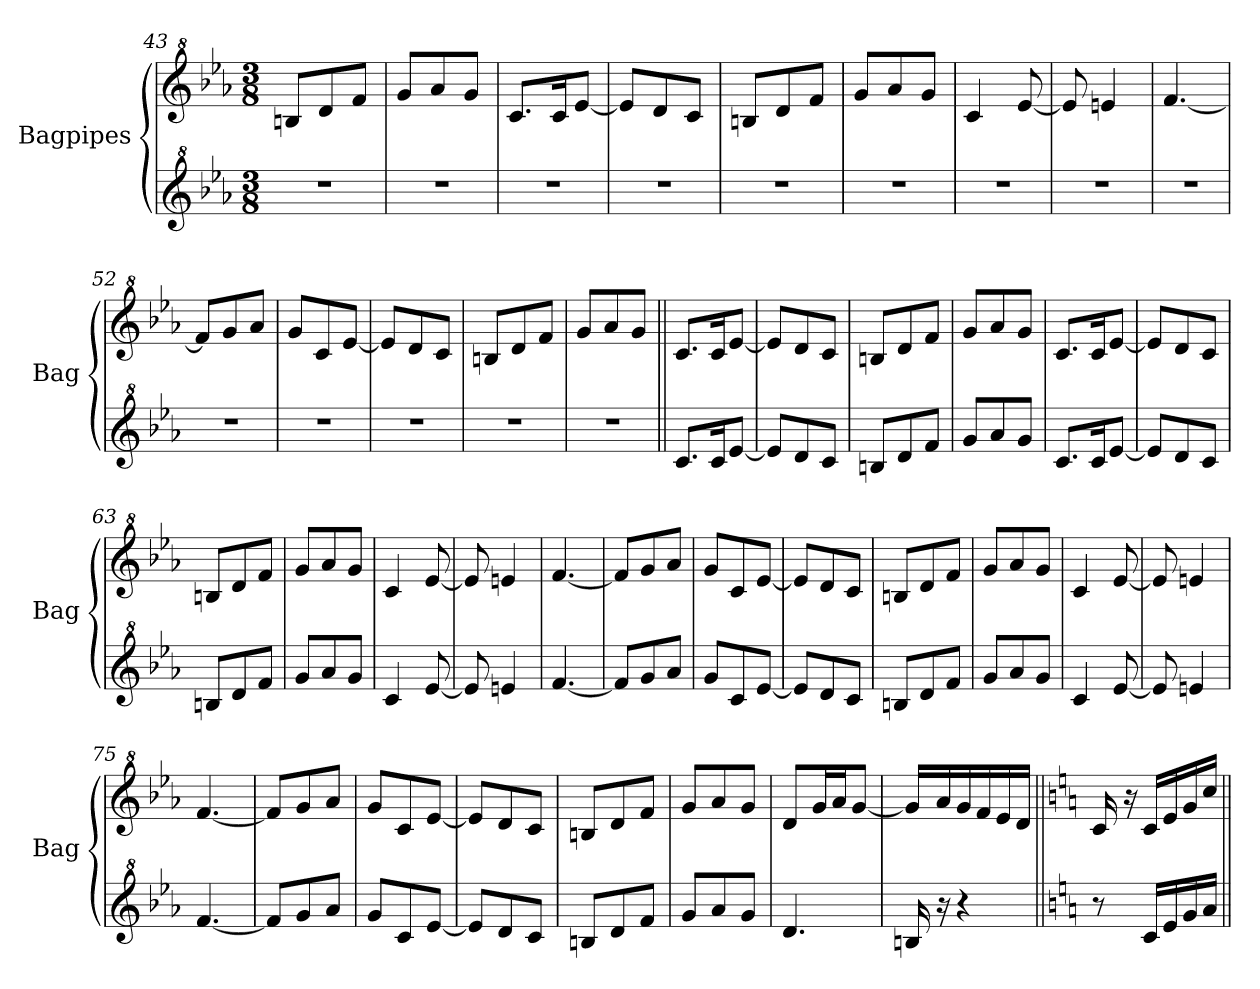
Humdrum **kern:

**kern	**kern
*part2	*part1
*staff2	*staff1
*I"Bagpipes	*I"Bagpipes
*I'Bag	*I'Bag
*clefG^2	*clefG^2
*k[b-e-a-]	*k[b-e-a-]
*E-:	*E-:
*M3/8	*M3/8
=43	=43
4.r	8bn/L
.	8dd/
.	8ff/J
=44	=44
4.r	8gg/L
.	8aa-/
.	8gg/J
=45	=45
4.r	8.cc/L
.	16cc/K
.	[8ee-/J
=46	=46
4.r	8ee-/L]
.	8dd/
.	8cc/J
=47	=47
4.r	8bn/L
.	8dd/
.	8ff/J
=48	=48
4.r	8gg/L
.	8aa-/
.	8gg/J
!!LO:PB:g=z
=49	=49
4.r	4cc/
.	[8ee-/
=50	=50
4.r	8ee-/]
.	4een/
=51	=51
4.r	[4.ff/
=52	=52
4.r	8ff/L]
.	8gg/
.	8aa-/J
=53	=53
4.r	8gg/L
.	8cc/
.	[8ee-/J
=54	=54
4.r	8ee-/L]
.	8dd/
.	8cc/J
=55	=55
4.r	8bn/L
.	8dd/
.	8ff/J
=56	=56
4.r	8gg/L
.	8aa-/
.	8gg/J
=57||	=57||
8.cc/L	8.cc/L
16cc/K	16cc/K
[8ee-/J	[8ee-/J
=58	=58
8ee-/L]	8ee-/L]
8dd/	8dd/
8cc/J	8cc/J
=59	=59
8bn/L	8bn/L
8dd/	8dd/
8ff/J	8ff/J
=60	=60
8gg/L	8gg/L
8aa-/	8aa-/
8gg/J	8gg/J
!!LO:LB:g=z
=61	=61
8.cc/L	8.cc/L
16cc/K	16cc/K
[8ee-/J	[8ee-/J
=62	=62
8ee-/L]	8ee-/L]
8dd/	8dd/
8cc/J	8cc/J
=63	=63
8bn/L	8bn/L
8dd/	8dd/
8ff/J	8ff/J
=64	=64
8gg/L	8gg/L
8aa-/	8aa-/
8gg/J	8gg/J
=65	=65
4cc/	4cc/
[8ee-/	[8ee-/
=66	=66
8ee-/]	8ee-/]
4een/	4een/
=67	=67
[4.ff/	[4.ff/
=68	=68
8ff/L]	8ff/L]
8gg/	8gg/
8aa-/J	8aa-/J
=69	=69
8gg/L	8gg/L
8cc/	8cc/
[8ee-/J	[8ee-/J
=70	=70
8ee-/L]	8ee-/L]
8dd/	8dd/
8cc/J	8cc/J
=71	=71
8bn/L	8bn/L
8dd/	8dd/
8ff/J	8ff/J
=72	=72
8gg/L	8gg/L
8aa-/	8aa-/
8gg/J	8gg/J
=73	=73
4cc/	4cc/
[8ee-/	[8ee-/
!!LO:LB:g=z
=74	=74
8ee-/]	8ee-/]
4een/	4een/
=75	=75
[4.ff/	[4.ff/
=76	=76
8ff/L]	8ff/L]
8gg/	8gg/
8aa-/J	8aa-/J
=77	=77
8gg/L	8gg/L
8cc/	8cc/
[8ee-/J	[8ee-/J
=78	=78
8ee-/L]	8ee-/L]
8dd/	8dd/
8cc/J	8cc/J
=79	=79
8bn/L	8bn/L
8dd/	8dd/
8ff/J	8ff/J
=80	=80
8gg/L	8gg/L
8aa-/	8aa-/
8gg/J	8gg/J
=81	=81
4.dd/	8dd/L
.	16gg/L
.	16aa-/J
.	[8gg/J
=82	=82
16bn/	16gg/LL]
16r	16aa-/
4r	16gg/
.	16ff/
.	16ee-/
.	16dd/JJ
=83||	=83||
*k[]	*k[]
*C:	*C:
8r	16cc/
.	16r
16cc/LL	16cc/LL
16ee/	16ee/
16gg/	16gg/
16aa/JJ	16ccc/JJ
=||	=||
*-	*-
